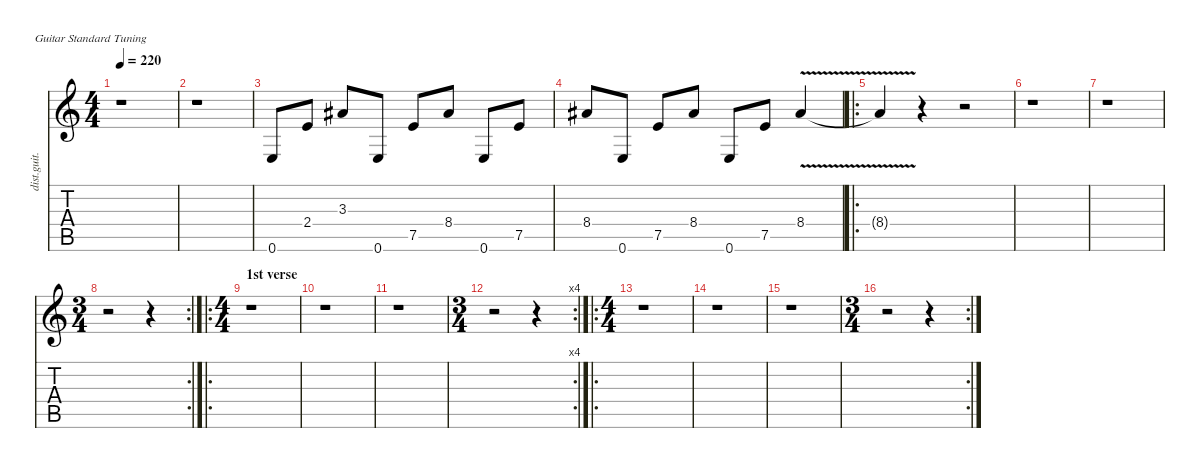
\defaultSystemsLayout 4
\hideDynamics
\bracketExtendMode nobrackets
\track ("Hammett" "dist.guit.") {instrument distortionguitar}
\staff {score tabs}
\tuning (E4 B3 G3 D3 A2 E2)
\ts (4 4)
\tempo 220
\clef g2
\ks c
r.1{dy f} |
r.1 |
0.6.8 2.4.8 3.3{acc #}.8 0.6.8 7.5.8 8.4{acc #}.8 0.6.8 7.5.8 |
8.4{acc #}.8 0.6.8 7.5.8 8.4{acc #}.8 0.6.8 7.5.8 8.4{v acc #}.4 |
\ro
8.4{v t acc #}.4 r.4 r.2 |
r.1 |
r.1 |
\rc 2
\ts (3 4)
r.2 r.4 |
\ro
\ts (4 4)
\section ("" "1st verse")
r.1 |
r.1 |
r.1 |
\rc 4
\ts (3 4)
r.2 r.4 |
\ro
\ts (4 4)
r.1 |
r.1 |
r.1 |
\rc 2
\ts (3 4)
r.2 r.4
